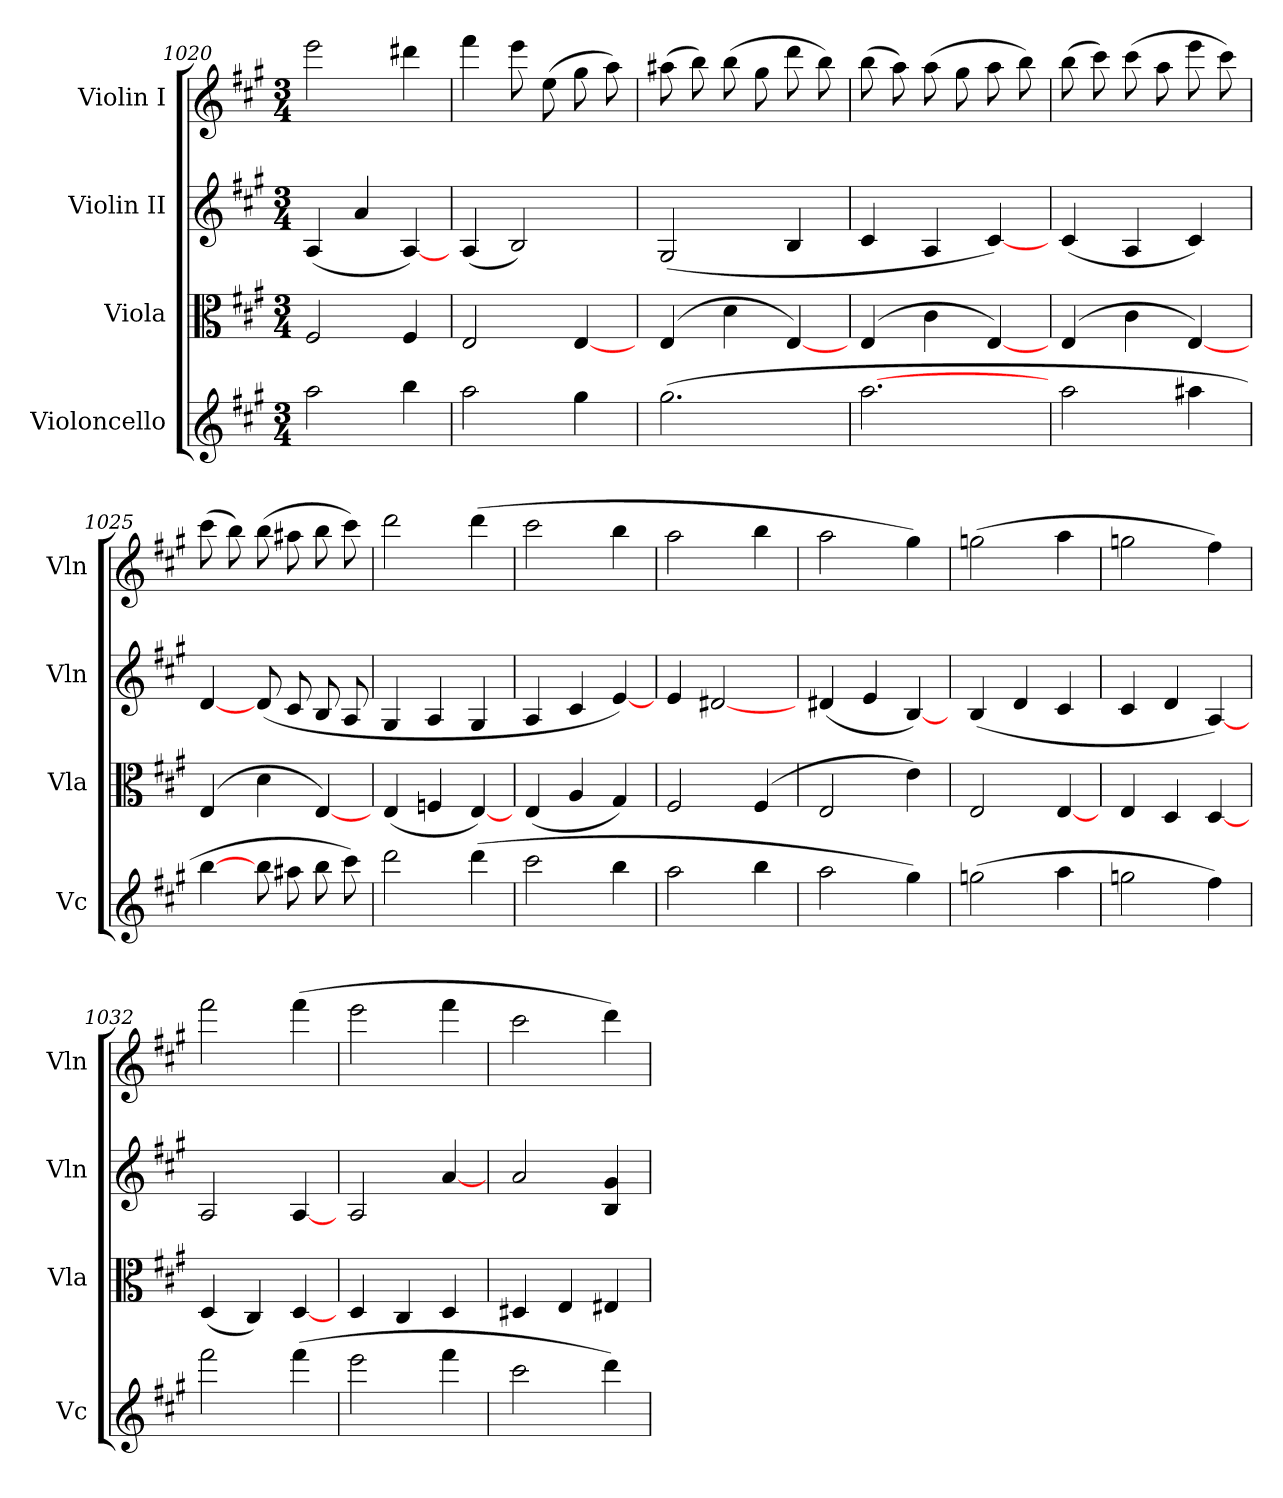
**kern	**kern	**kern	**kern
*part4	*part3	*part2	*part1
*staff4	*staff3	*staff2	*staff1
*I"Violoncello	*I"Viola	*I"Violin II	*I"Violin I
*I'Vc	*I'Vla	*I'Vln	*I'Vln
*clefG2	*clefC3	*clefG2	*clefG2
*k[f#c#g#]	*k[f#c#g#]	*k[f#c#g#]	*k[f#c#g#]
*A:	*A:	*A:	*A:
*M3/4	*M3/4	*M3/4	*M3/4
=1020	=1020	=1020	=1020
2aa	2F#	(4A	2eee
.	.	4a	.
4bb	4F#	[4A)	4ddd#X
=1021	=1021	=1021	=1021
2aa	2E	(4A	4fff#
.	.	2B)	8eee
.	.	.	(8ee
4gg#	[4E	.	8gg#
.	.	.	8aa)
=1022	=1022	=1022	=1022
(2.gg#	(4E	(2G#	(8aa#X
.	.	.	8bb)
.	4d	.	(8bb
.	.	.	8gg#
.	[4E)	4B	8ddd
.	.	.	8bb)
=1023	=1023	=1023	=1023
[2.aa	(4E	4c#	(8bb
.	.	.	8aa)
.	4c#	4A	(8aa
.	.	.	8gg#
.	[4E)	[4c#)	8aa
.	.	.	8bb)
=1024	=1024	=1024	=1024
2aa	(4E	(4c#	(8bb
.	.	.	8ccc#)
.	4c#	4A	(8ccc#
.	.	.	8aa
4aa#X	[4E)	4c#)	8eee
.	.	.	8ccc#)
=1025	=1025	=1025	=1025
[4bb	(4E	[4d	(8ccc#
.	.	.	8bb)
8bb	4d	(8d	(8bb
8aa#X	.	8c#	8aa#X
8bb	[4E)	8B	8bb
8ccc#)	.	8A	8ccc#)
=1026	=1026	=1026	=1026
2ddd	(4E	4G#	2ddd
.	4Fn	4A	.
(4ddd	[4E)	4G#	(4ddd
=1027	=1027	=1027	=1027
2ccc#	(4E	4A	2ccc#
.	4A	4c#	.
4bb	4G#)	[4e)	4bb
=1028	=1028	=1028	=1028
2aa	2F#	4e	2aa
.	.	[2d#X	.
4bb	(4F#	.	4bb
=1029	=1029	=1029	=1029
2aa	2E	(4d#X	2aa
.	.	4e	.
4gg#)	4e)	[4B)	4gg#)
=1030	=1030	=1030	=1030
(2ggn	2E	(4B	(2ggn
.	.	4d	.
4aa	[4E	4c#	4aa
=1031	=1031	=1031	=1031
2ggn	4E	4c#	2ggn
.	4D	4d	.
4ff#)	[4D	[4A)	4ff#)
=1032	=1032	=1032	=1032
2fff#	(4D	2A	2fff#
.	4C#)	.	.
(4fff#	[4D	[4A	(4fff#
=1033	=1033	=1033	=1033
2eee	4D	2A	2eee
.	4C#	.	.
4fff#	4D	[4a	4fff#
=1034	=1034	=1034	=1034
2ccc#	4D#X	2a	2ccc#
.	4E	.	.
4ddd)	4E#X	4B 4g#	4ddd)
=	=	=	=
*-	*-	*-	*-
